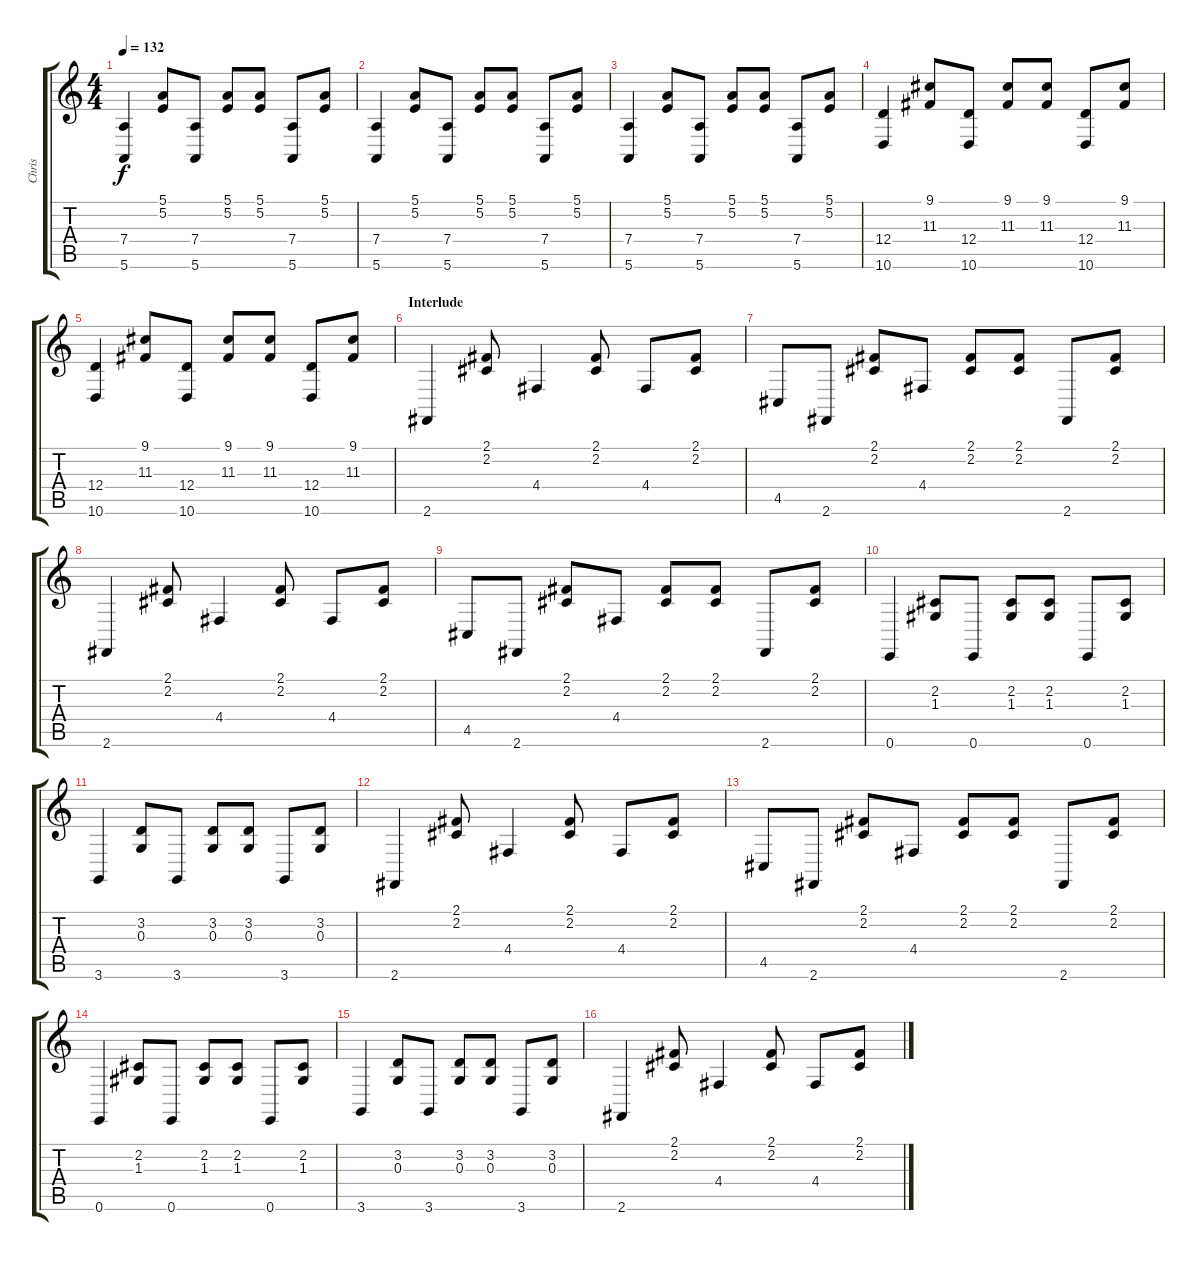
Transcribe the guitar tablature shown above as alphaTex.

\track ("Chris" "Chris") {instrument acousticgrandpiano}
\staff {score tabs}
\tuning (E4 B3 G3 D3 A2 E2) {hide}
\ts (4 4)
\tempo 132
\clef g2
\ks c
(7.4 5.6).4{dy f} (5.1 5.2).8 (7.4 5.6).8 (5.1 5.2).8 (5.1 5.2).8 (7.4 5.6).8 (5.1 5.2).8 |
(7.4 5.6).4 (5.1 5.2).8 (7.4 5.6).8 (5.1 5.2).8 (5.1 5.2).8 (7.4 5.6).8 (5.1 5.2).8 |
(7.4 5.6).4 (5.1 5.2).8 (7.4 5.6).8 (5.1 5.2).8 (5.1 5.2).8 (7.4 5.6).8 (5.1 5.2).8 |
(12.4 10.6).4 (9.1 11.3).8 (12.4 10.6).8 (9.1 11.3).8 (9.1 11.3).8 (12.4 10.6).8 (9.1 11.3).8 |
(12.4 10.6).4 (9.1 11.3).8 (12.4 10.6).8 (9.1 11.3).8 (9.1 11.3).8 (12.4 10.6).8 (9.1 11.3).8 |
\section ("" "Interlude")
2.6.4 (2.1 2.2).8 4.4.4 (2.1 2.2).8 4.4.8 (2.1 2.2).8 |
4.5.8 2.6.8 (2.1 2.2).8 4.4.8 (2.1 2.2).8 (2.1 2.2).8 2.6.8 (2.1 2.2).8 |
2.6.4 (2.1 2.2).8 4.4.4 (2.1 2.2).8 4.4.8 (2.1 2.2).8 |
4.5.8 2.6.8 (2.1 2.2).8 4.4.8 (2.1 2.2).8 (2.1 2.2).8 2.6.8 (2.1 2.2).8 |
0.6.4 (2.2 1.3).8 0.6.8 (2.2 1.3).8 (2.2 1.3).8 0.6.8 (2.2 1.3).8 |
3.6.4 (3.2 0.3).8 3.6.8 (3.2 0.3).8 (3.2 0.3).8 3.6.8 (3.2 0.3).8 |
2.6.4 (2.1 2.2).8 4.4.4 (2.1 2.2).8 4.4.8 (2.1 2.2).8 |
4.5.8 2.6.8 (2.1 2.2).8 4.4.8 (2.1 2.2).8 (2.1 2.2).8 2.6.8 (2.1 2.2).8 |
0.6.4 (2.2 1.3).8 0.6.8 (2.2 1.3).8 (2.2 1.3).8 0.6.8 (2.2 1.3).8 |
3.6.4 (3.2 0.3).8 3.6.8 (3.2 0.3).8 (3.2 0.3).8 3.6.8 (3.2 0.3).8 |
2.6.4 (2.1 2.2).8 4.4.4 (2.1 2.2).8 4.4.8 (2.1 2.2).8
